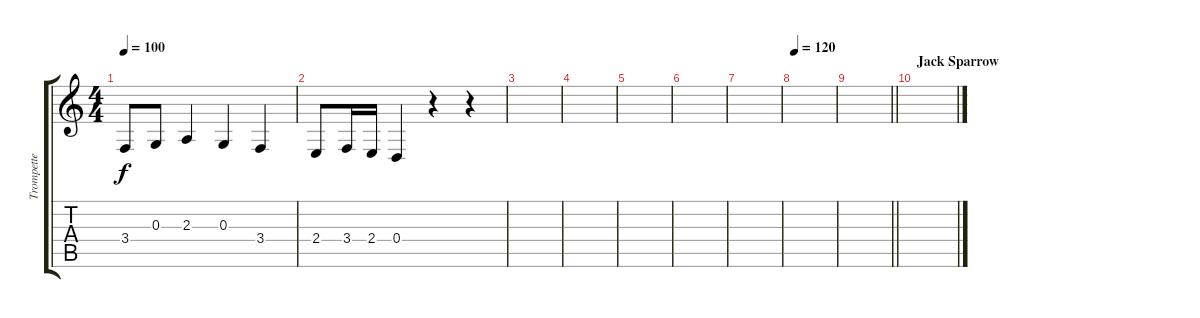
\track ("Trompette" "Trompette") {instrument trumpet}
\staff {score tabs}
\tuning (E4 B3 G3 D3 A2 E2) {hide}
\ts (4 4)
\tempo 100
\clef g2
\ks c
3.4.8{dy f} 0.3.8 2.3.4 0.3.4 3.4.4 |
2.4.8 3.4.16 2.4.16 0.4.4 r.4 r.4 |
|
|
|
|
|
\tempo 120
|
\barLineRight lightlight
|
\section ("" "Jack Sparrow")
